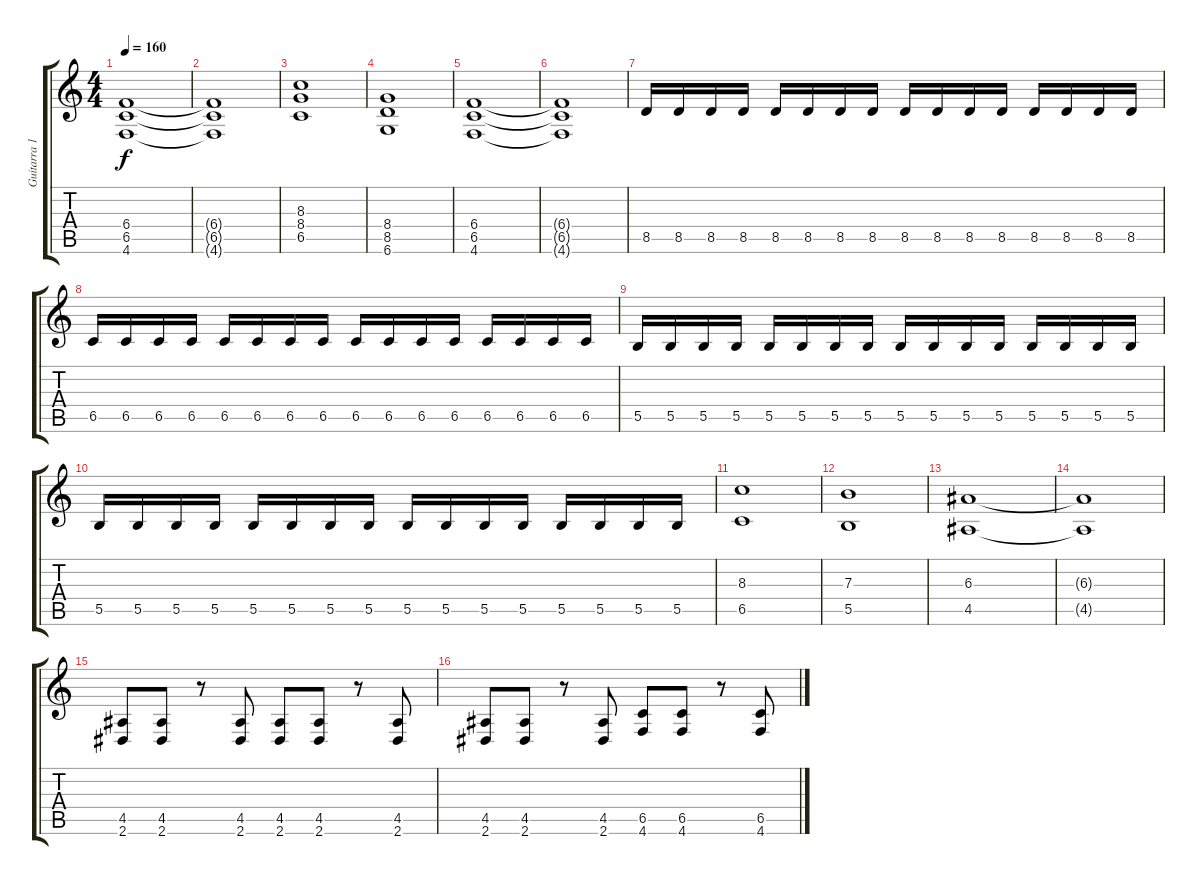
\track ("Guitarra 1" "Guitarra 1") {instrument distortionguitar}
\staff {score tabs}
\tuning (Db4 Ab3 E3 B2 Gb2 Db2) {hide}
\ts (4 4)
\tempo 160
\clef g2
\ks c
(6.4 6.5 4.6).1{dy f} |
(6.4{t} 6.5{t} 4.6{t}).1 |
(8.3 8.4 6.5).1 |
(8.4 8.5 6.6).1 |
(6.4 6.5 4.6).1 |
(6.4{t} 6.5{t} 4.6{t}).1 |
8.5.16 8.5.16 8.5.16 8.5.16 8.5.16 8.5.16 8.5.16 8.5.16 8.5.16 8.5.16 8.5.16 8.5.16 8.5.16 8.5.16 8.5.16 8.5.16 |
6.5.16 6.5.16 6.5.16 6.5.16 6.5.16 6.5.16 6.5.16 6.5.16 6.5.16 6.5.16 6.5.16 6.5.16 6.5.16 6.5.16 6.5.16 6.5.16 |
5.5.16 5.5.16 5.5.16 5.5.16 5.5.16 5.5.16 5.5.16 5.5.16 5.5.16 5.5.16 5.5.16 5.5.16 5.5.16 5.5.16 5.5.16 5.5.16 |
5.5.16 5.5.16 5.5.16 5.5.16 5.5.16 5.5.16 5.5.16 5.5.16 5.5.16 5.5.16 5.5.16 5.5.16 5.5.16 5.5.16 5.5.16 5.5.16 |
(8.3 6.5).1 |
(7.3 5.5).1 |
(6.3 4.5).1 |
(6.3{t} 4.5{t}).1 |
(4.5 2.6).8 (4.5 2.6).8 r.8 (4.5 2.6).8 (4.5 2.6).8 (4.5 2.6).8 r.8 (4.5 2.6).8 |
(4.5 2.6).8 (4.5 2.6).8 r.8 (4.5 2.6).8 (6.5 4.6).8 (6.5 4.6).8 r.8 (6.5 4.6).8
